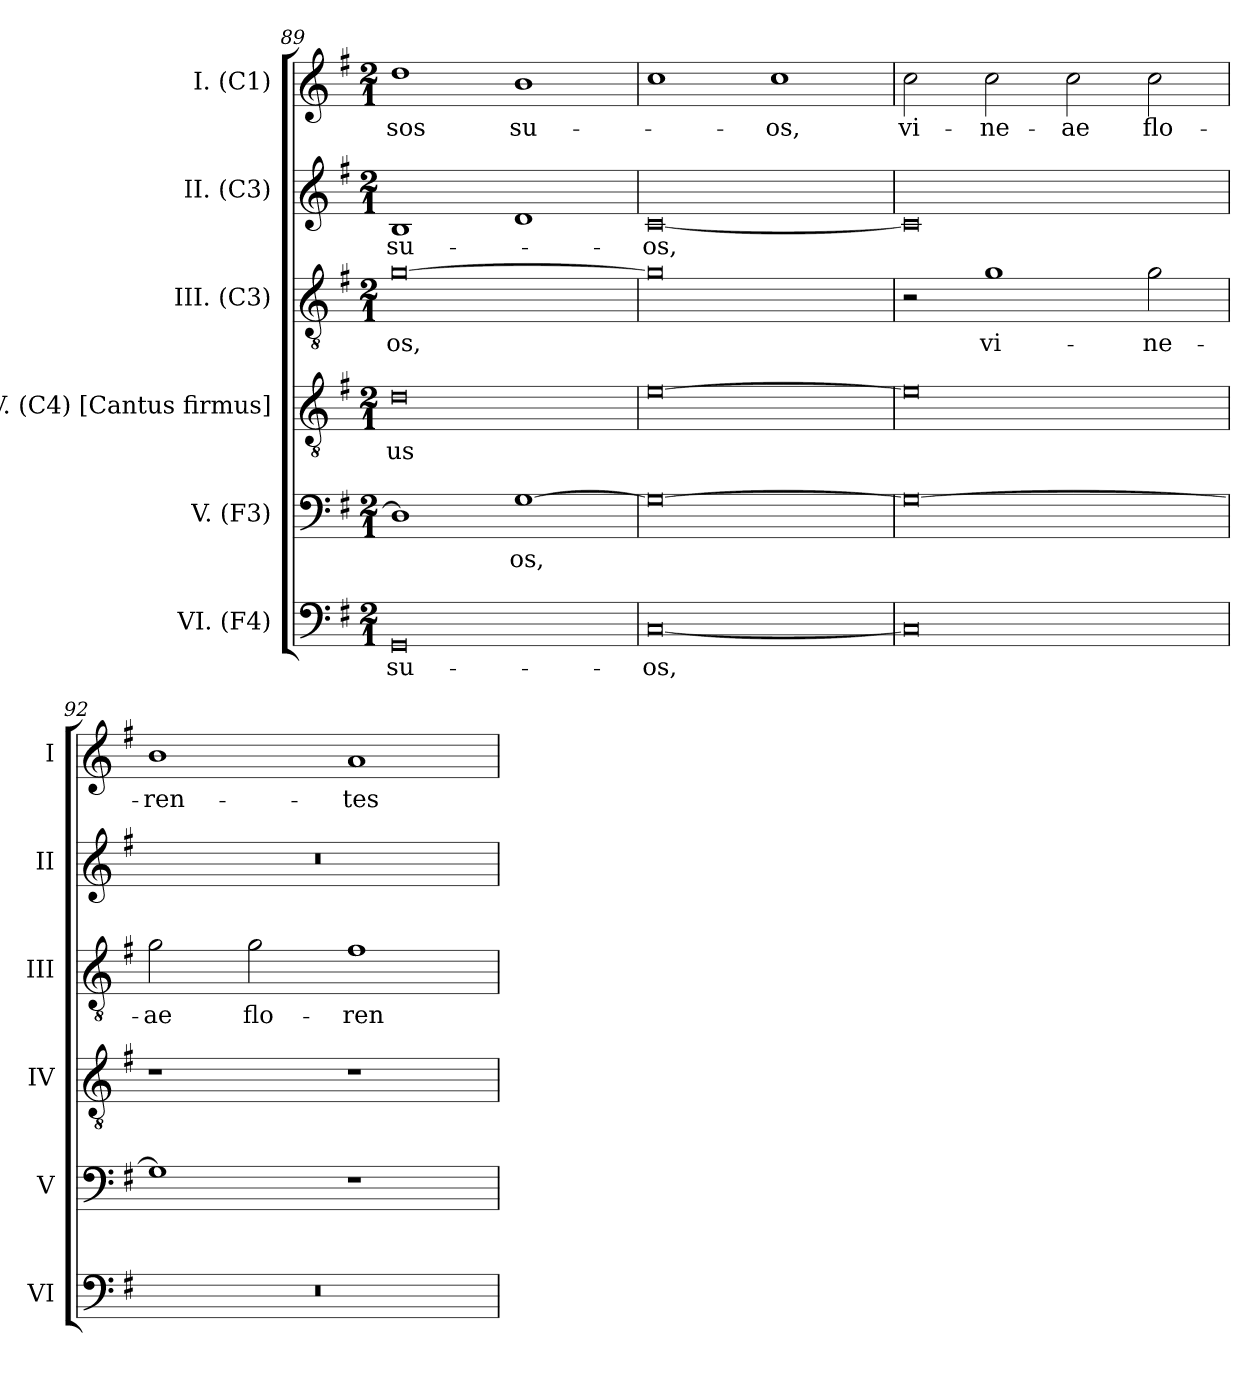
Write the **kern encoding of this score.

**kern	**text	**kern	**text	**kern	**text	**kern	**text	**kern	**text	**kern	**text
*part6	*part6	*part5	*part5	*part4	*part4	*part3	*part3	*part2	*part2	*part1	*part1
*staff6	*staff6	*staff5	*staff5	*staff4	*staff4	*staff3	*staff3	*staff2	*staff2	*staff1	*staff1
*I"VI. (F4)	*	*I"V. (F3)	*	*I"IV. (C4) [Cantus firmus]	*	*I"III. (C3)	*	*I"II. (C3)	*	*I"I. (C1)	*
*I'VI	*	*I'V	*	*I'IV	*	*I'III	*	*I'II	*	*I'I	*
*clefF4	*	*clefF4	*	*clefGv2	*	*clefGv2	*	*clefG2	*	*clefG2	*
*	*	*	*	*ITrd7c12	*	*	*	*	*	*	*
*k[f#]	*	*k[f#]	*	*k[f#]	*	*k[f#]	*	*k[f#]	*	*k[f#]	*
*G:	*	*G:	*	*G:	*	*G:	*	*G:	*	*G:	*
*M2/1	*	*M2/1	*	*M2/1	*	*M2/1	*	*M2/1	*	*M2/1	*
=89	=89	=89	=89	=89	=89	=89	=89	=89	=89	=89	=89
!	!LO:LY:b:color=#000000	!	!	!	!	!	!	!	!	!	!
!	!	!	!	!	!LO:LY:b:color=#000000	!	!	!	!	!	!
!	!	!	!	!	!	!	!LO:LY:b:color=#000000	!	!	!	!
!	!	!	!	!	!	!	!	!	!LO:LY:b:color=#000000	!	!
!	!	!	!	!	!	!	!	!	!	!	!LO:LY:b:color=#000000
0GGi	su-	1Di]	.	0Di	-us	[0gi	-os,	1Bi	su-	1ddi	-sos
!	!	!	!LO:LY:b:color=#000000	!	!	!	!	!	!	!	!
!	!	!	!	!	!	!	!	!	!	!	!LO:LY:b:color=#000000
.	.	[1Gi	-os,	.	.	.	.	1di	.	1bi	su-
=90	=90	=90	=90	=90	=90	=90	=90	=90	=90	=90	=90
!	!LO:LY:b:color=#000000	!	!	!	!	!	!	!	!	!	!
!	!	!	!	!	!	!	!	!	!LO:LY:b:color=#000000	!	!
[0Ci	-os,	0Gi_	.	[0Ei	.	0gi]	.	[0ci	-os,	1cci	.
!	!	!	!	!	!	!	!	!	!	!	!LO:LY:b:color=#000000
.	.	.	.	.	.	.	.	.	.	1cci	-os,
=91	=91	=91	=91	=91	=91	=91	=91	=91	=91	=91	=91
!	!	!	!	!	!	!	!	!	!	!	!LO:LY:b:color=#000000
0Ci]	.	0Gi_	.	0Ei]	.	2r	.	0ci]	.	2cci\	vi-
!	!	!	!	!	!	!	!LO:LY:b:color=#000000	!	!	!	!
!	!	!	!	!	!	!	!	!	!	!	!LO:LY:b:color=#000000
.	.	.	.	.	.	1gi	vi-	.	.	2cci\	-ne-
!	!	!	!	!	!	!	!	!	!	!	!LO:LY:b:color=#000000
.	.	.	.	.	.	.	.	.	.	2cci\	-ae
!	!	!	!	!	!	!	!LO:LY:b:color=#000000	!	!	!	!
!	!	!	!	!	!	!	!	!	!	!	!LO:LY:b:color=#000000
.	.	.	.	.	.	2gi\	-ne-	.	.	2cci\	flo-
=92	=92	=92	=92	=92	=92	=92	=92	=92	=92	=92	=92
!LO:N:vis=1	!	!	!	!	!	!	!	!	!	!	!
!	!	!	!	!	!	!	!LO:LY:b:color=#000000	!LO:N:vis=1	!	!	!
!	!	!	!	!	!	!	!	!	!	!	!LO:LY:b:color=#000000
0r	.	1Gi]	.	1r	.	2gi\	-ae	0r	.	1bi	-ren-
!	!	!	!	!	!	!	!LO:LY:b:color=#000000	!	!	!	!
.	.	.	.	.	.	2gi\	flo-	.	.	.	.
!	!	!	!	!	!	!	!LO:LY:b:color=#000000	!	!	!	!
!	!	!	!	!	!	!	!	!	!	!	!LO:LY:b:color=#000000
.	.	1r	.	1r	.	1f#i	-ren-	.	.	1ai	-tes
=	=	=	=	=	=	=	=	=	=	=	=
*-	*-	*-	*-	*-	*-	*-	*-	*-	*-	*-	*-
